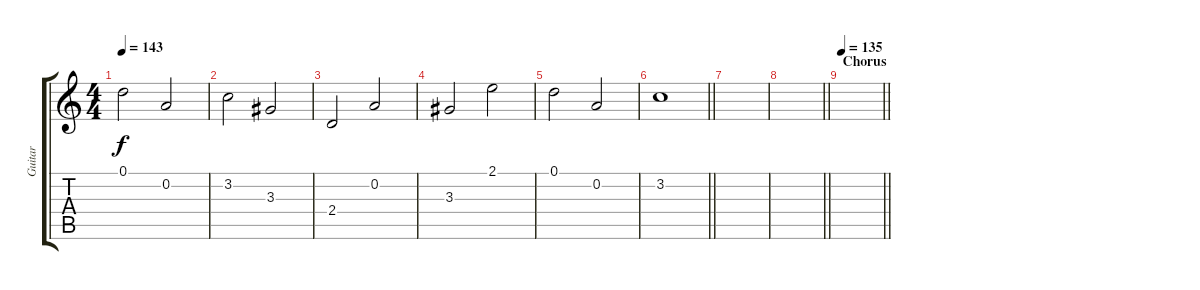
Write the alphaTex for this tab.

\track ("Guitar" "Guitar") {instrument electricguitarclean}
\staff {score tabs}
\tuning (D4 A3 F3 C3 G2 D2) {hide}
\ts (4 4)
\tempo 143
\clef g2
\ks c
0.1.2{dy f} 0.2.2 |
3.2.2 3.3.2 |
2.4.2 0.2.2 |
3.3.2 2.1.2 |
0.1.2 0.2.2 |
\barLineRight lightlight
3.2.1 |
|
\barLineRight lightlight
|
\section ("" "Chorus")
\tempo 135
\barLineRight lightlight
